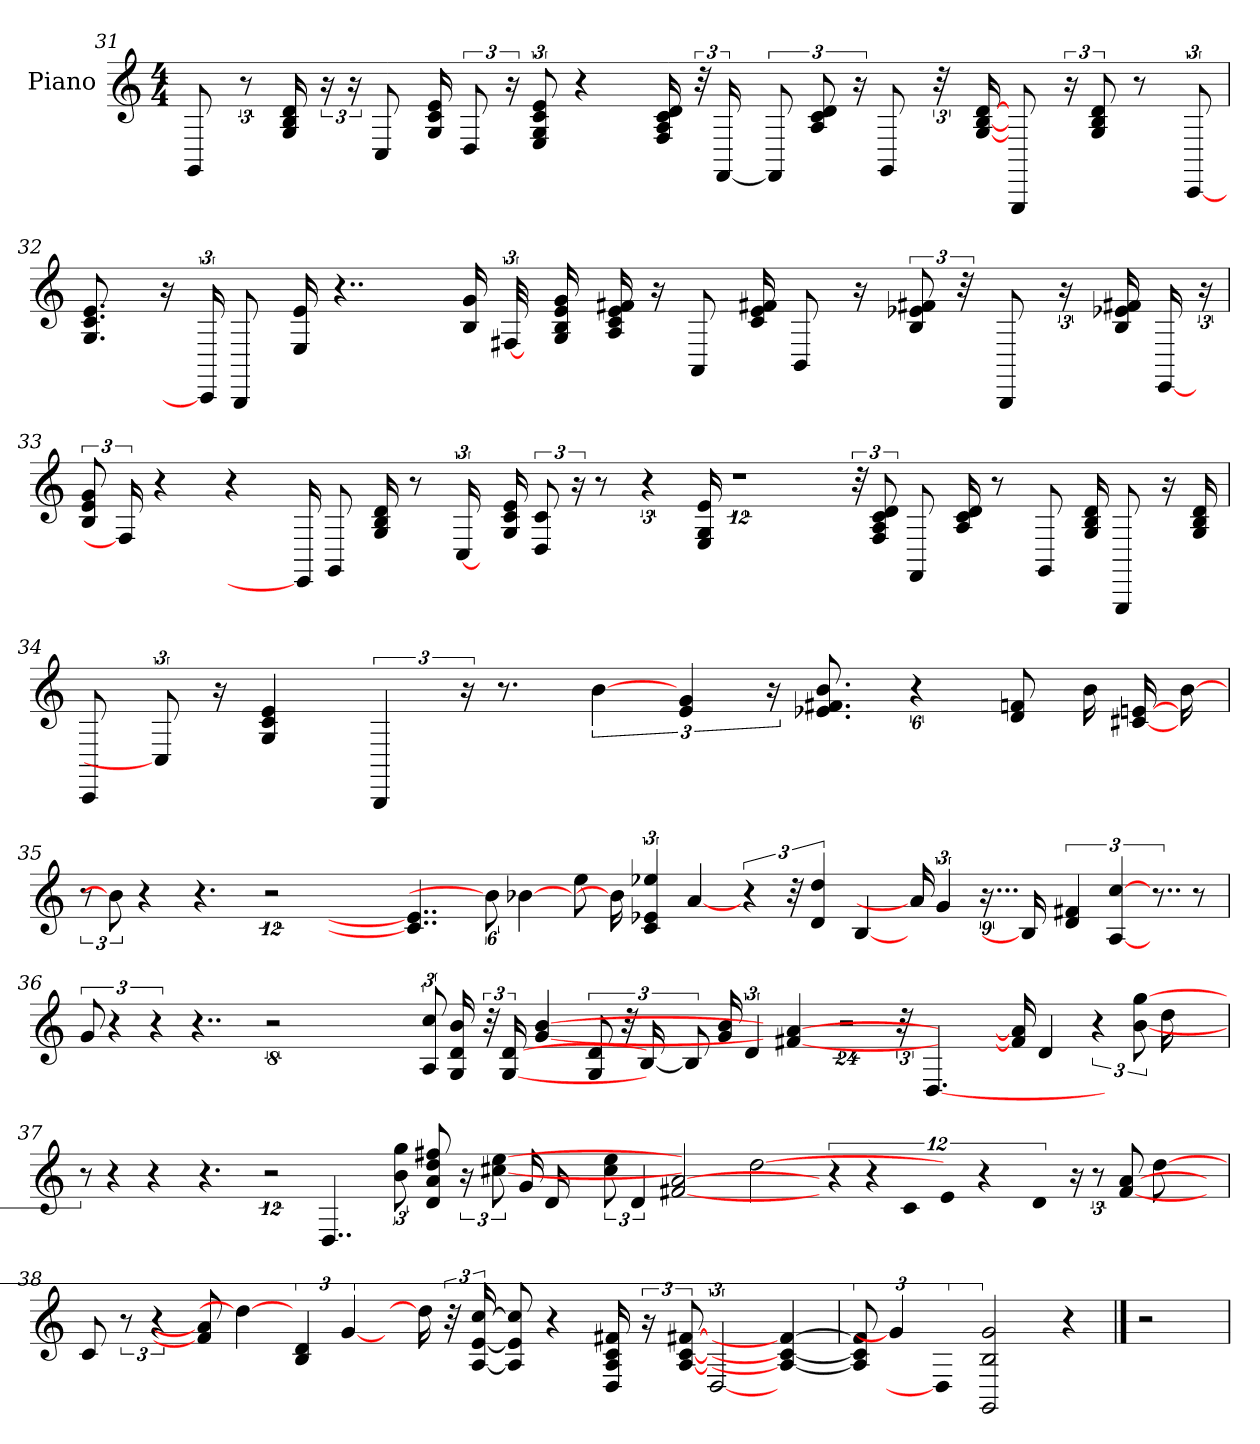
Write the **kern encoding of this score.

**kern
*part1
*staff1
*I"Piano
*I'Pno
*clefG2
*M4/4
=31
8GG
12r
16d 16B 16G
24r
24r
8C
16e 16G 16c
12D
24r
12E 12G 12c 12e
4r
16F 16c 16d 16A
48r
[24FF
12FF]
12d 12c 12A
24r
8GG
48r
[16G [16d [16B
8GGG
24r
12G 12d 12B
8r
[12CC
=32
8.c 8.e 8.G
16r
24CC]
8BBB
16E 16e
4..r
16g 16B
[48F#X
24ryy
16e 16g 16B 16G
16A 16c 16e 16f#X
16r
8AA
16e 16c 16f#X
8BB
16r
12f#X 12B 12e-X
48r
8BBB
24r
16e-X 16f#X 16B
[16EE
24r
=33
12e 12g 12B
24F#]
4r
4r
16EE]
8GG
16d 16G 16B
8r
[24C
24ryy
16e 16c 16G
12D 12c
24r
8r
6r
16E 16G 16e
12%7r
48r
12F 12d 12c 12A
8FF
16c 16d 16A
8r
8GG
16G 16d 16B
8GGG
16r
16d 16B 16G
=34
8CC
12C]
16r
4c 4e 4G
6BBB
24r
8.r
[6b
6e 6g
24r
8.f#X 8.e-X 8.b
24%5r
8d 8f
16b
[16c#X [16e
[16b
=35
12r
12b]
4r
4.r
24%7r
24%11ryy
4..c#] 4..e]
48%5b]
[4b-X
8ee
16b-]
6c 6e-X 6ee-X
[4a
6r
48r
6d 6dd
[4B
16a]
6g
18...r
16B]
6d 6f#X
[6A [6cc
12..r
8r
=36
12g
24%13r
6r
4..r
16%5r
12ryy
12A] 12cc]
16d 16b 16G
48r
[24d [24G
[4b [4g
12d] 12G]
48r
[24B
12B]
16b] 16g]
6d
[4f#X [4a
48%13r
48r
[4.D
16f#] 16a]
4d
6r
[12b [12gg
16dd
=37
12r
8%5r
4r
4.r
24%7r
4..D]
12b] 12gg]
8ff#X 8d 8a 8dd
24r
[12ee [12cc#X
16g
16d
12ee] 12cc#]
6d
[2f#X [2a
[2dd
48%7r
48%7r
6c
6e
18...r
6d
16r
12r
8f#_ 8a_
8dd_
=38
8c
12r
6r
8f#] 8a]
4dd_
6B 6d
[6g
12ryy
16dd]
48r
[24e [24A [24cc
8e] 8A] 8cc]
4r
16f#X 16c 16D 16A
24r
[12f#X [12c [12A
[3D
4f#_ 4c_ 4A_
=39
12f#] 12c] 12A]
6g]
48%23D]
12%5B 12%5g 12%5GG
48r
==40
2r
=
*-
